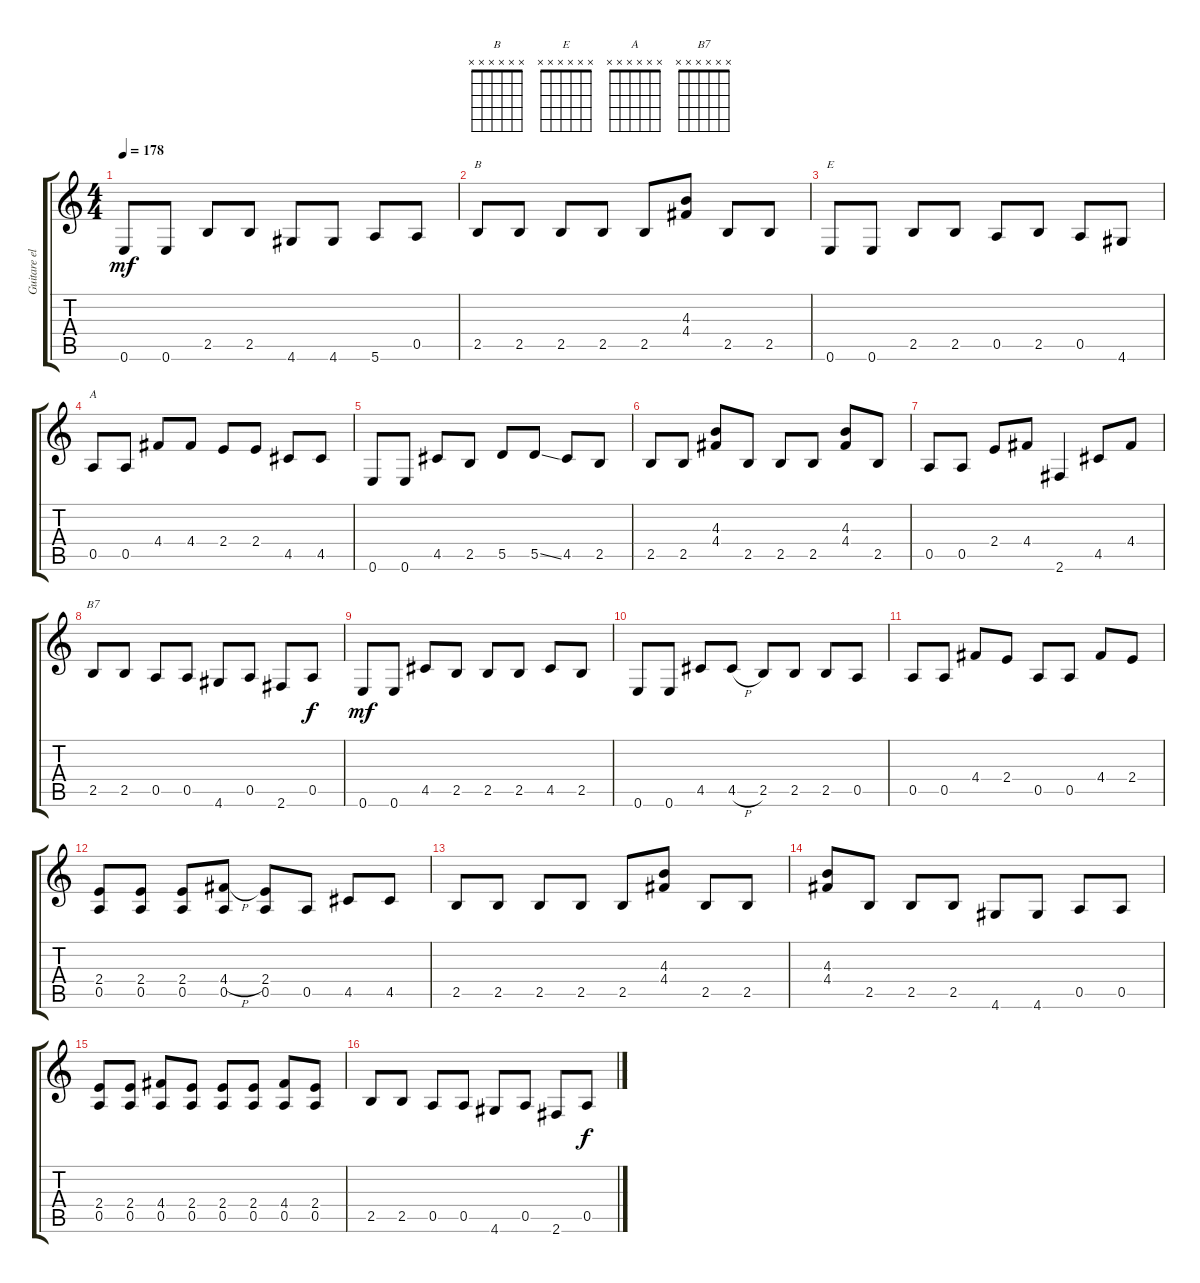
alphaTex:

\track ("Guitare electrique easy" "Guitare el") {instrument acousticguitarsteel}
\staff {score tabs}
\tuning (E4 B3 G3 D3 A2 E2) {hide}
\chord ("B" x x x x x x) {firstfret 0}
\chord ("E" x x x x x x) {firstfret 0}
\chord ("A" x x x x x x) {firstfret 0}
\chord ("B7" x x x x x x) {firstfret 0}
\ts (4 4)
\tempo 178
\clef g2
\ks c
0.6.8{dy mf} 0.6.8 2.5.8 2.5.8 4.6.8 4.6.8 5.6.8 0.5.8 |
2.5.8{ch "B"} 2.5.8 2.5.8 2.5.8 2.5.8 (4.3 4.4).8 2.5.8 2.5.8 |
0.6.8{ch "E"} 0.6.8 2.5.8 2.5.8 0.5.8 2.5.8 0.5.8 4.6.8 |
0.5.8{ch "A"} 0.5.8 4.4.8 4.4.8 2.4.8 2.4.8 4.5.8 4.5.8 |
0.6.8 0.6.8 4.5.8 2.5.8 5.5.8 5.5{ss}.8 4.5.8 2.5.8 |
2.5.8 2.5.8 (4.3 4.4).8 2.5.8 2.5.8 2.5.8 (4.3 4.4).8 2.5.8 |
0.5.8 0.5.8 2.4.8 4.4.8 2.6.4 4.5.8 4.4.8 |
2.5.8{ch "B7"} 2.5.8 0.5.8 0.5.8 4.6.8 0.5.8 2.6.8 0.5.8{dy f} |
0.6.8{dy mf} 0.6.8 4.5.8 2.5.8 2.5.8 2.5.8 4.5.8 2.5.8 |
0.6.8 0.6.8 4.5.8 4.5{h}.8 2.5.8 2.5.8 2.5.8 0.5.8 |
0.5.8 0.5.8 4.4.8 2.4.8 0.5.8 0.5.8 4.4.8 2.4.8 |
(2.4 0.5).8 (2.4 0.5).8 (2.4 0.5).8 (4.4{h} 0.5).8 (2.4 0.5).8 0.5.8 4.5.8 4.5.8 |
2.5.8 2.5.8 2.5.8 2.5.8 2.5.8 (4.3 4.4).8 2.5.8 2.5.8 |
(4.3 4.4).8 2.5.8 2.5.8 2.5.8 4.6.8 4.6.8 0.5.8 0.5.8 |
(2.4 0.5).8 (2.4 0.5).8 (4.4 0.5).8 (2.4 0.5).8 (2.4 0.5).8 (2.4 0.5).8 (4.4 0.5).8 (2.4 0.5).8 |
2.5.8 2.5.8 0.5.8 0.5.8 4.6.8 0.5.8 2.6.8 0.5.8{dy f}
